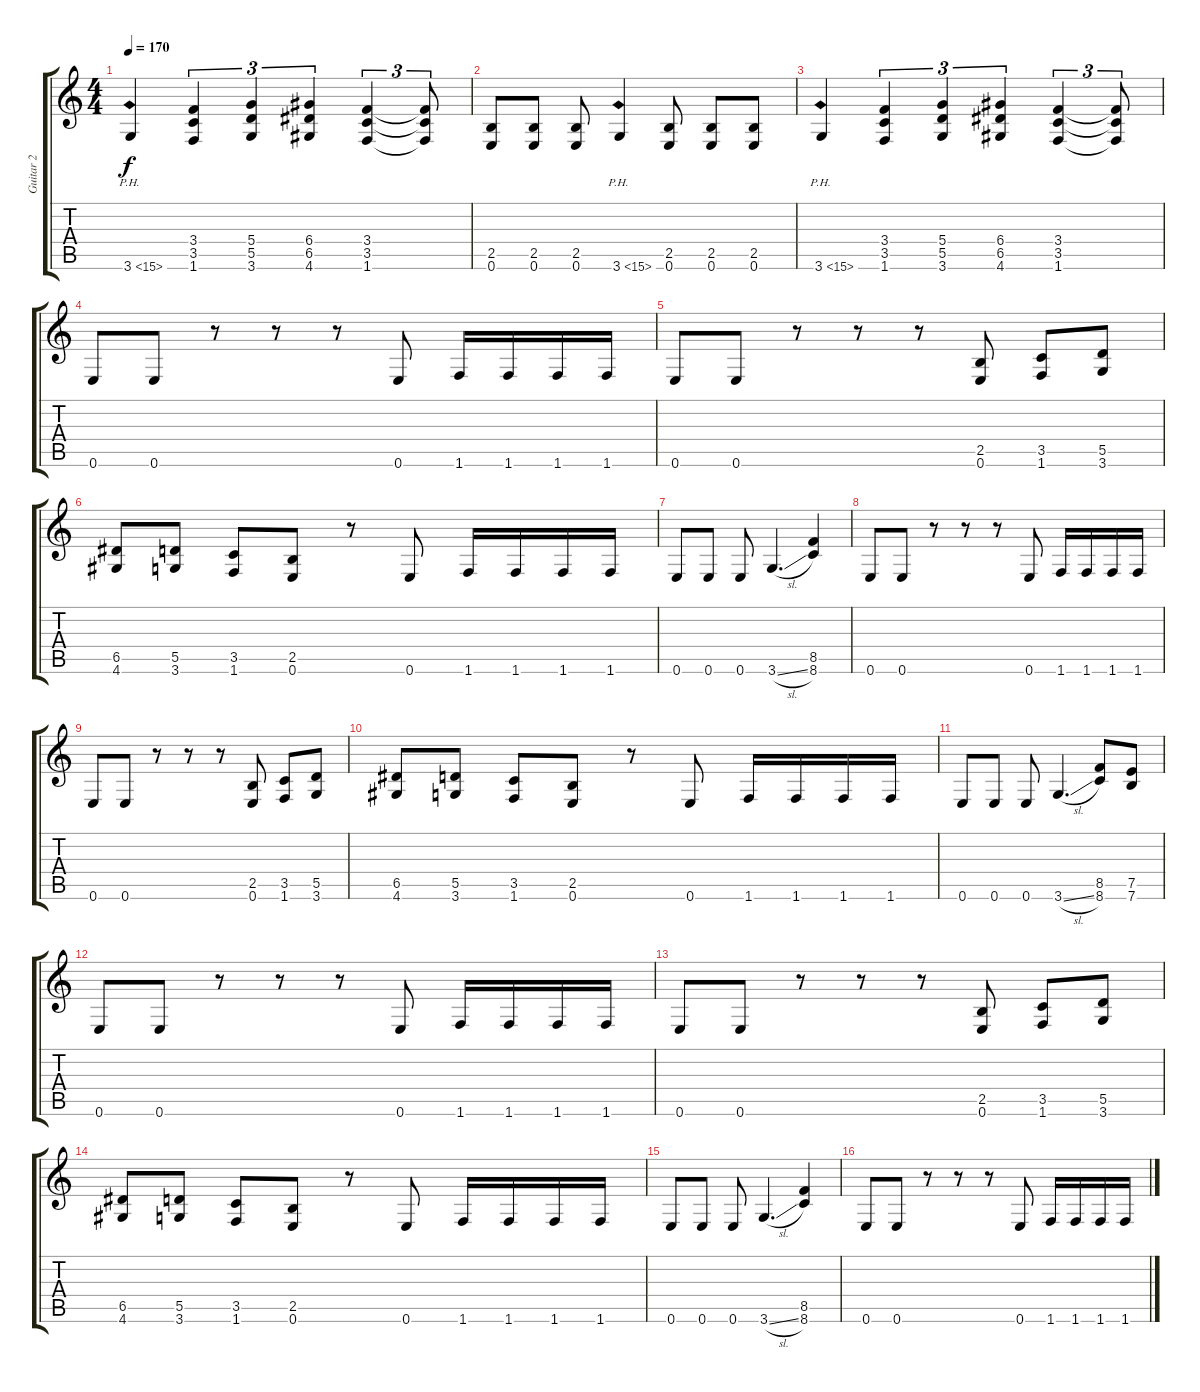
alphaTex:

\track ("Guitar 2" "Guitar 2") {instrument overdrivenguitar}
\staff {score tabs}
\tuning (E4 B3 G3 D3 A2 E2) {hide}
\ts (4 4)
\tempo 170
\clef g2
\ks c
3.6{ph 12}.4{dy f} (3.4 3.5 1.6).4{tu (3 2)} (5.4 5.5 3.6).4{tu (3 2)} (6.4 6.5 4.6).4{tu (3 2)} (3.4 3.5 1.6).4{tu (3 2)} (3.4{t} 3.5{t} 1.6{t}).8{tu (3 2)} |
(2.5 0.6).8 (2.5 0.6).8 (2.5 0.6).8 3.6{ph 12}.4 (2.5 0.6).8 (2.5 0.6).8 (2.5 0.6).8 |
3.6{ph 12}.4 (3.4 3.5 1.6).4{tu (3 2)} (5.4 5.5 3.6).4{tu (3 2)} (6.4 6.5 4.6).4{tu (3 2)} (3.4 3.5 1.6).4{tu (3 2)} (3.4{t} 3.5{t} 1.6{t}).8{tu (3 2)} |
0.6.8 0.6.8 r.8 r.8 r.8 0.6.8 1.6.16 1.6.16 1.6.16 1.6.16 |
0.6.8 0.6.8 r.8 r.8 r.8 (2.5 0.6).8 (3.5 1.6).8 (5.5 3.6).8 |
(6.5 4.6).8 (5.5 3.6).8 (3.5 1.6).8 (2.5 0.6).8 r.8 0.6.8 1.6.16 1.6.16 1.6.16 1.6.16 |
0.6.8 0.6.8 0.6.8 3.6{sl}.4{d} (8.5 8.6).4 |
0.6.8 0.6.8 r.8 r.8 r.8 0.6.8 1.6.16 1.6.16 1.6.16 1.6.16 |
0.6.8 0.6.8 r.8 r.8 r.8 (2.5 0.6).8 (3.5 1.6).8 (5.5 3.6).8 |
(6.5 4.6).8 (5.5 3.6).8 (3.5 1.6).8 (2.5 0.6).8 r.8 0.6.8 1.6.16 1.6.16 1.6.16 1.6.16 |
0.6.8 0.6.8 0.6.8 3.6{sl}.4{d} (8.5 8.6).8 (7.5 7.6).8 |
0.6.8 0.6.8 r.8 r.8 r.8 0.6.8 1.6.16 1.6.16 1.6.16 1.6.16 |
0.6.8 0.6.8 r.8 r.8 r.8 (2.5 0.6).8 (3.5 1.6).8 (5.5 3.6).8 |
(6.5 4.6).8 (5.5 3.6).8 (3.5 1.6).8 (2.5 0.6).8 r.8 0.6.8 1.6.16 1.6.16 1.6.16 1.6.16 |
0.6.8 0.6.8 0.6.8 3.6{sl}.4{d} (8.5 8.6).4 |
0.6.8 0.6.8 r.8 r.8 r.8 0.6.8 1.6.16 1.6.16 1.6.16 1.6.16
